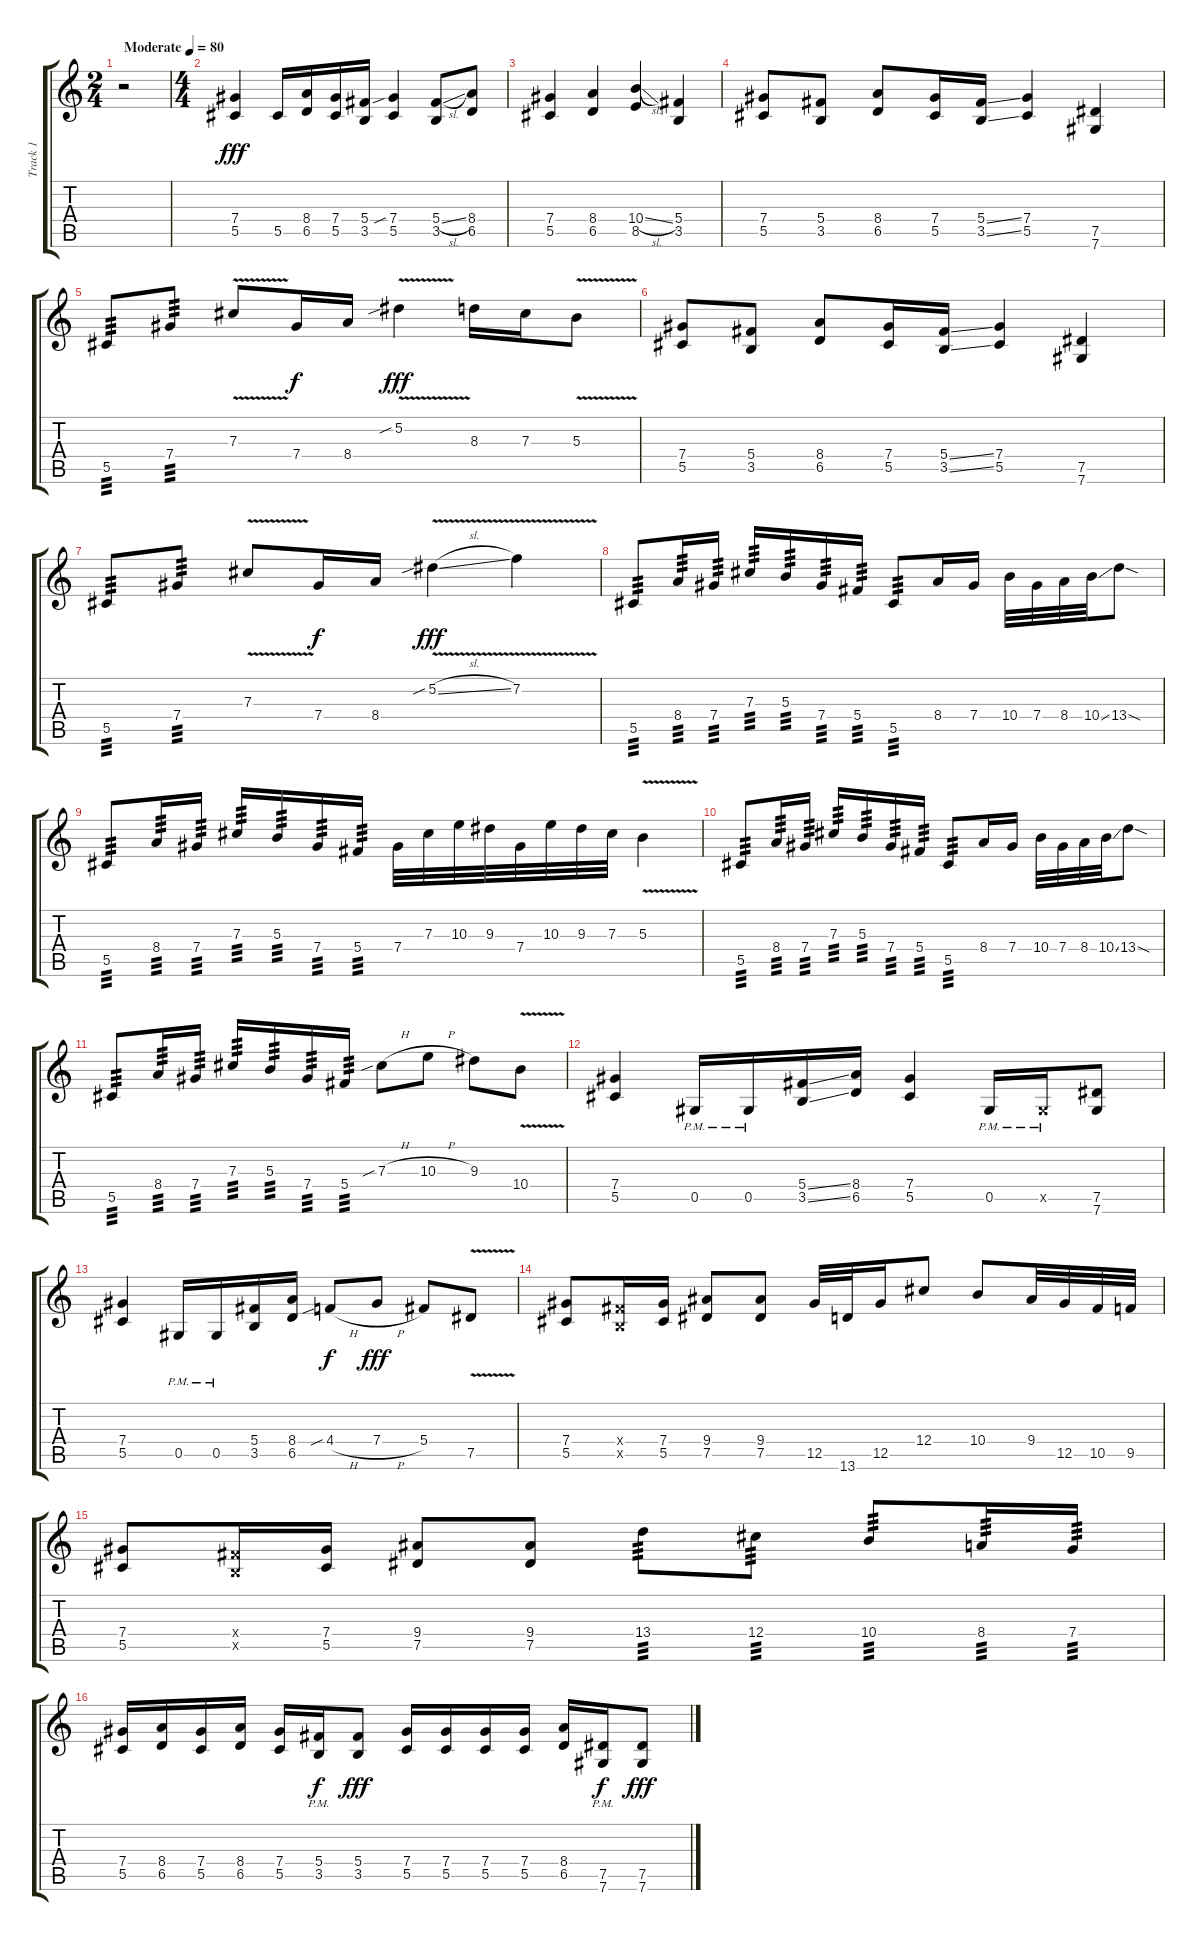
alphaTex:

\track ("Track 1" "Track 1") {instrument distortionguitar}
\staff {score tabs}
\tuning (Eb4 Bb3 Gb3 Db3 Ab2 Db2) {hide}
\ts (2 4)
\tempo (80 "Moderate")
\clef g2
\ks c
r.2{dy fff instrument distortionguitar} |
\ts (4 4)
(7.4 5.5).4 5.5.16 (8.4 6.5).16 (7.4 5.5).16 (5.4 3.5).16 (7.4{sib} 5.5).4 (5.4{sl} 3.5).8 (8.4 6.5).8 |
(7.4 5.5).4 (8.4 6.5).4 (10.4{sl} 8.5).4 (5.4 3.5).4 |
(7.4 5.5).8 (5.4 3.5).8 (8.4 6.5).8 (7.4 5.5).16 (5.4{ss} 3.5{ss}).16 (7.4 5.5).4 (7.5 7.6).4 |
5.5.8{tp 3} 7.4.8{tp 3} 7.3{v}.8 7.4.16{dy f} 8.4.16 5.2{v sib}.4{dy fff} 8.3.16 7.3.16 5.3{v}.8 |
(7.4 5.5).8 (5.4 3.5).8 (8.4 6.5).8 (7.4 5.5).16 (5.4{ss} 3.5{ss}).16 (7.4 5.5).4 (7.5 7.6).4 |
5.5.8{tp 3} 7.4.8{tp 3} 7.3{v}.8 7.4.16{dy f} 8.4.16 5.2{v sib sl}.4{dy fff} 7.2{v}.4 |
5.5.8{tp 3} 8.4.16{tp 3} 7.4.16{tp 3} 7.3.16{tp 3} 5.3.16{tp 3} 7.4.16{tp 3} 5.4.16{tp 3} 5.5.8{tp 3} 8.4.16 7.4.16 10.4.32 7.4.32 8.4.32 10.4{ss}.32 13.4{sod}.8 |
5.5.8{tp 3} 8.4.16{tp 3} 7.4.16{tp 3} 7.3.16{tp 3} 5.3.16{tp 3} 7.4.16{tp 3} 5.4.16{tp 3} 7.4.32 7.3.32 10.3.32 9.3.32 7.4.32 10.3.32 9.3.32 7.3.32 5.3{v}.4 |
5.5.8{tp 3} 8.4.16{tp 3} 7.4.16{tp 3} 7.3.16{tp 3} 5.3.16{tp 3} 7.4.16{tp 3} 5.4.16{tp 3} 5.5.8{tp 3} 8.4.16 7.4.16 10.4.32 7.4.32 8.4.32 10.4{ss}.32 13.4{sod}.8 |
5.5.8{tp 3} 8.4.16{tp 3} 7.4.16{tp 3} 7.3.16{tp 3} 5.3.16{tp 3} 7.4.16{tp 3} 5.4.16{tp 3} 7.3{sib h}.8 10.3{h}.8 9.3.8 10.4{v}.8 |
(7.4 5.5).4 0.5{pm}.16 0.5{pm}.16 (5.4{ss} 3.5{ss}).16 (8.4 6.5).16 (7.4 5.5).4 0.5{pm}.16 0.5{pm x}.16 (7.5 7.6).8 |
(7.4 5.5).4 0.5{pm}.16 0.5{pm}.16 (5.4 3.5).16 (8.4 6.5).16 4.4{sib h}.8{dy f} 7.4{h}.8{dy fff} 5.4.8 7.5{v}.8 |
(7.4 5.5).8 (5.4{x} 3.5{x}).16 (7.4 5.5).16 (9.4 7.5).8 (9.4 7.5).8 12.5.32 13.6.32 12.5.16 12.4.8 10.4.8 9.4.32 12.5.32 10.5.32 9.5.32 |
(7.4 5.5).8 (5.4{x} 3.5{x}).16 (7.4 5.5).16 (9.4 7.5).8 (9.4 7.5).8 13.4.8{tp 3} 12.4.8{tp 3} 10.4.8{tp 3} 8.4.16{tp 3} 7.4.16{tp 3} |
(7.4 5.5).16 (8.4 6.5).16 (7.4 5.5).16 (8.4 6.5).16 (7.4 5.5).16 (5.4{pm} 3.5{pm}).16{dy f} (5.4 3.5).8{dy fff} (7.4 5.5).16 (7.4 5.5).16 (7.4 5.5).16 (7.4 5.5).16 (8.4 6.5).16 (7.5{pm} 7.6{pm}).16{dy f} (7.5 7.6).8{dy fff}
